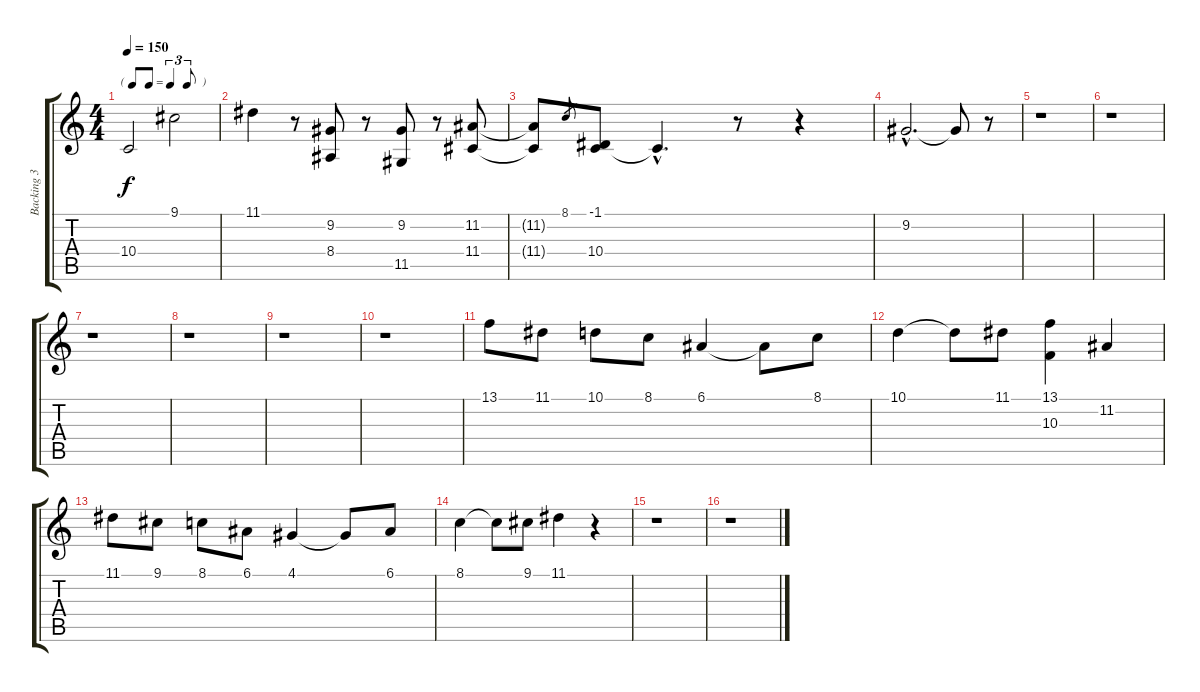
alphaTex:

\track ("Backing 3" "Backing 3") {instrument clarinet}
\staff {score tabs}
\tuning (E4 B3 G3 D3 A2 E2) {hide}
\ts (4 4)
\tf triplet8th
\tempo 150
\clef g2
\ks c
10.4.2{dy f} 9.1.2 |
11.1.4 r.8 (9.2 8.4).8 r.8 (9.2 11.5).8 r.8 (11.2 11.4).8 |
(11.2{t} 11.4{t}).8 8.1.8{gr} (-1.1 10.4).8 10.4{hac t}.4{d} r.8 r.4 |
9.2{hac}.2{d} 9.2{t}.8 r.8 |
r.1 |
r.1 |
r.1 |
r.1 |
r.1 |
r.1 |
13.1.8 11.1.8 10.1.8 8.1.8 6.1.4 6.1{t}.8 8.1.8 |
10.1.4 10.1{t}.8 11.1.8 (13.1 10.3).4 11.2.4 |
11.1.8 9.1.8 8.1.8 6.1.8 4.1.4 4.1{t}.8 6.1.8 |
8.1.4 8.1{t}.8 9.1.8 11.1.4 r.4 |
r.1 |
r.1
